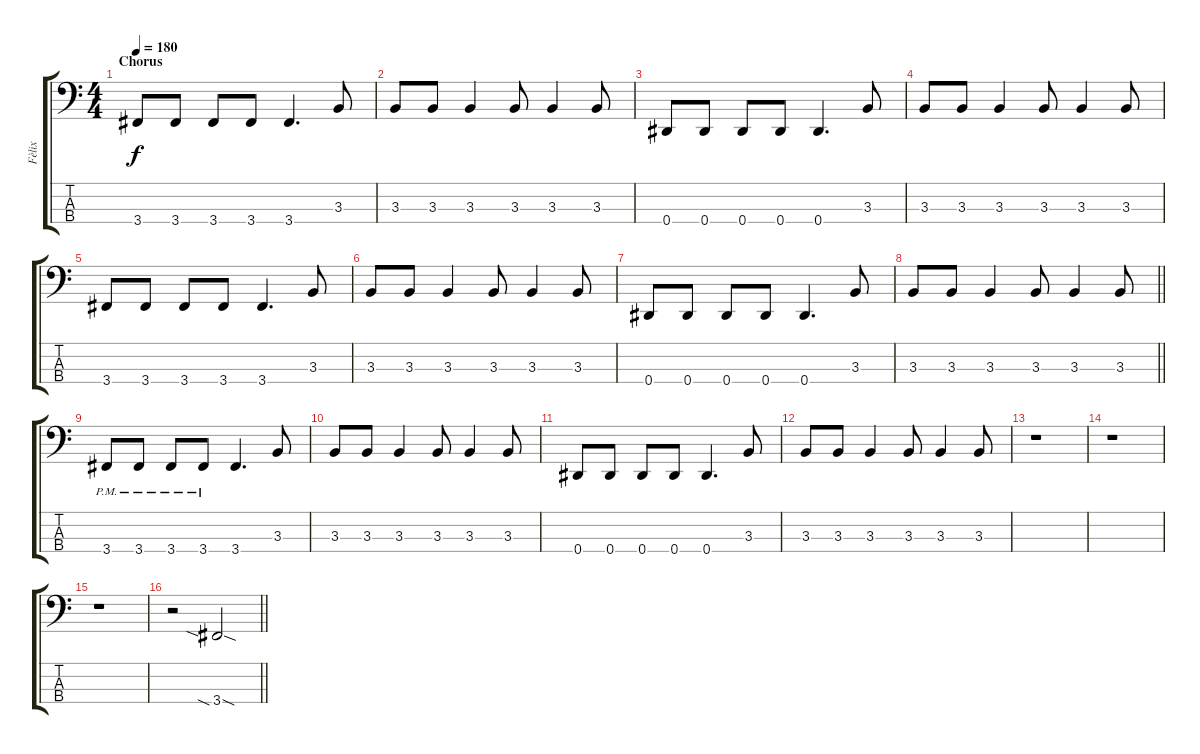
\track ("Fèlix" "Fèlix") {instrument electricbassfinger}
\staff {score tabs}
\tuning (Gb2 Db2 Ab1 Eb1) {hide}
\ts (4 4)
\section ("" "Chorus")
\tempo 180
\clef f4
\ks c
3.4.8{dy f} 3.4.8 3.4.8 3.4.8 3.4.4{d} 3.3.8 |
3.3.8 3.3.8 3.3.4 3.3.8 3.3.4 3.3.8 |
0.4.8 0.4.8 0.4.8 0.4.8 0.4.4{d} 3.3.8 |
3.3.8 3.3.8 3.3.4 3.3.8 3.3.4 3.3.8 |
3.4.8 3.4.8 3.4.8 3.4.8 3.4.4{d} 3.3.8 |
3.3.8 3.3.8 3.3.4 3.3.8 3.3.4 3.3.8 |
0.4.8 0.4.8 0.4.8 0.4.8 0.4.4{d} 3.3.8 |
\barLineRight lightlight
3.3.8 3.3.8 3.3.4 3.3.8 3.3.4 3.3.8 |
3.4{pm}.8 3.4{pm}.8 3.4{pm}.8 3.4{pm}.8 3.4.4{d} 3.3.8 |
3.3.8 3.3.8 3.3.4 3.3.8 3.3.4 3.3.8 |
0.4.8 0.4.8 0.4.8 0.4.8 0.4.4{d} 3.3.8 |
3.3.8 3.3.8 3.3.4 3.3.8 3.3.4 3.3.8 |
r.1 |
r.1 |
r.1 |
\barLineRight lightlight
r.2 3.4{sia sod}.2
